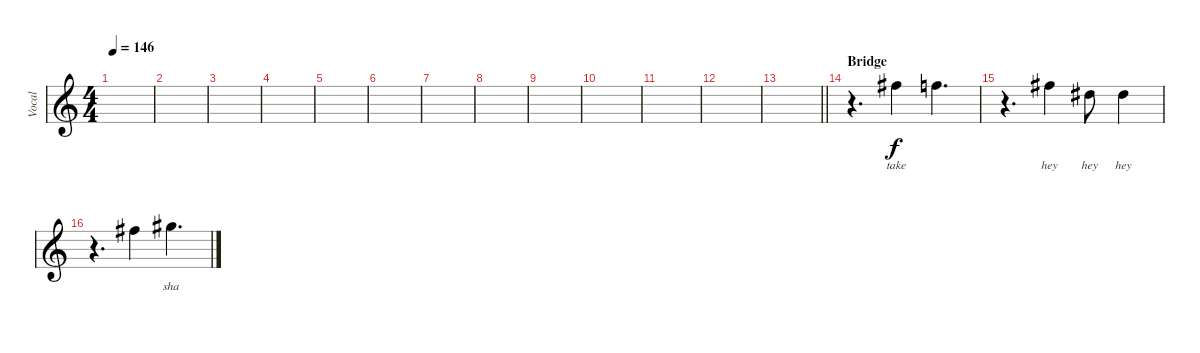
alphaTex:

\track ("Vocal" "Vocal") {instrument electricguitarjazz}
\staff {score}
\tuning (Eb4 Bb3 Gb3 Db3 Ab2 Eb2) {hide}
\ts (4 4)
\tempo 146
\clef g2
\ks c
|
|
|
|
|
|
|
|
|
|
|
|
\barLineRight lightlight
|
\section ("" "Bridge")
r.4{d} 3.1.4{lyrics (0 "take") lyrics (1 "") lyrics (2 "") lyrics (3 "") lyrics (4 "")} 2.1.4{d lyrics (0 "") lyrics (1 "") lyrics (2 "") lyrics (3 "") lyrics (4 "")} |
r.4{d} 3.1.4{lyrics (0 "hey") lyrics (1 "") lyrics (2 "") lyrics (3 "") lyrics (4 "")} 0.1.8{lyrics (0 "hey") lyrics (1 "") lyrics (2 "") lyrics (3 "") lyrics (4 "")} 0.1.4{lyrics (0 "hey") lyrics (1 "") lyrics (2 "") lyrics (3 "") lyrics (4 "")} |
r.4{d} 3.1.4{lyrics (0 "") lyrics (1 "") lyrics (2 "") lyrics (3 "") lyrics (4 "")} 5.1.4{d lyrics (0 "sha") lyrics (1 "") lyrics (2 "") lyrics (3 "") lyrics (4 "")}
